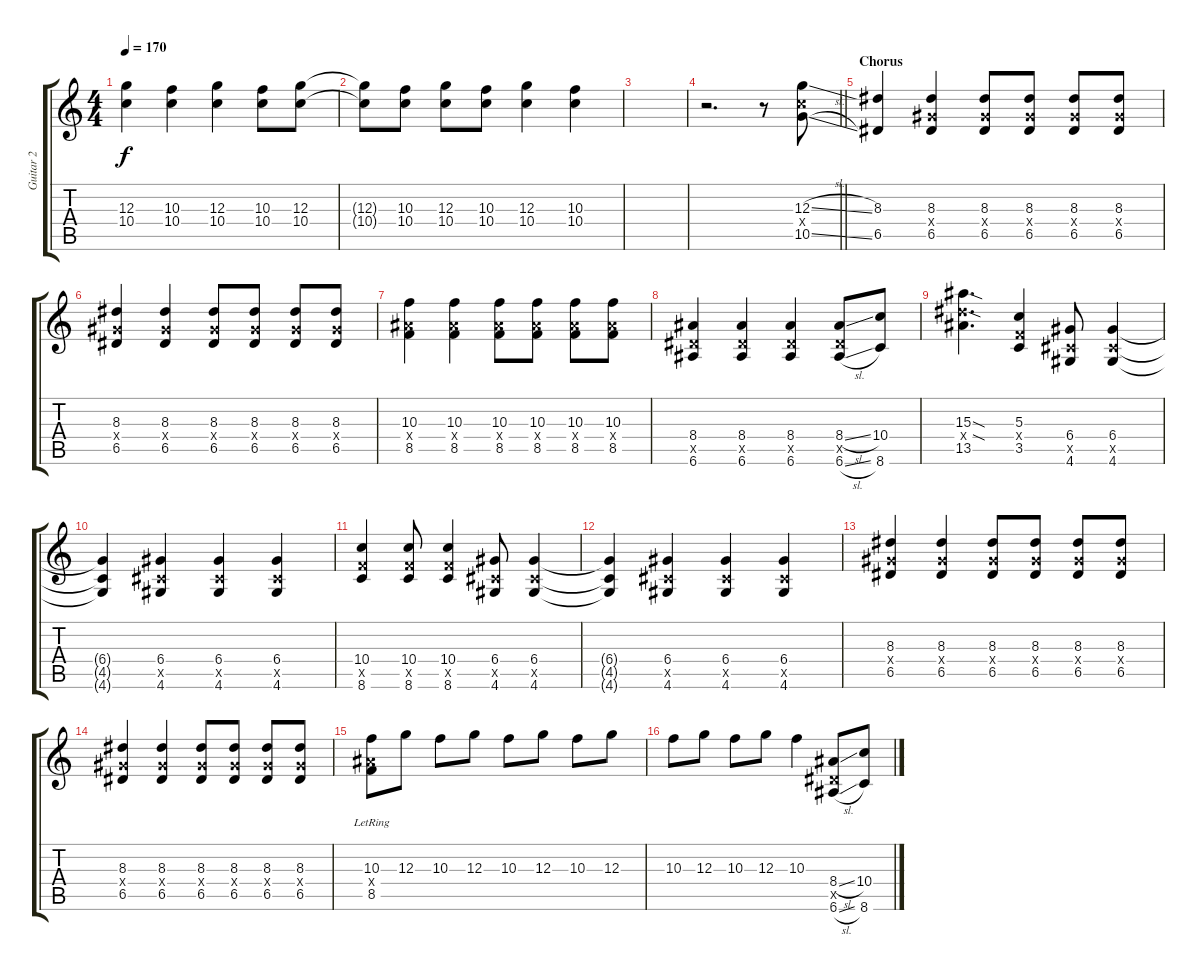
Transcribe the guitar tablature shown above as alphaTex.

\track ("Guitar 2" "Guitar 2") {instrument overdrivenguitar}
\staff {score tabs}
\tuning (E4 B3 G3 D3 A2 E2) {hide}
\ts (4 4)
\tempo 170
\clef g2
\ks c
(12.3 10.4).4{dy f} (10.3 10.4).4 (12.3 10.4).4 (10.3 10.4).8 (12.3 10.4).8 |
(12.3{t} 10.4{t}).8 (10.3 10.4).8 (12.3 10.4).8 (10.3 10.4).8 (12.3 10.4).4 (10.3 10.4).4 |
|
\barLineRight lightlight
r.2{d} r.8 (12.3{sl} 10.4{x} 10.5{sl}).8 |
\section ("" "Chorus")
(8.3 6.5).4 (8.3 6.4{x} 6.5).4 (8.3 6.4{x} 6.5).8 (8.3 6.4{x} 6.5).8 (8.3 6.4{x} 6.5).8 (8.3 6.4{x} 6.5).8 |
(8.3 6.4{x} 6.5).4 (8.3 6.4{x} 6.5).4 (8.3 6.4{x} 6.5).8 (8.3 6.4{x} 6.5).8 (8.3 6.4{x} 6.5).8 (8.3 6.4{x} 6.5).8 |
(10.3 8.4{x} 8.5).4 (10.3 8.4{x} 8.5).4 (10.3 8.4{x} 8.5).8 (10.3 8.4{x} 8.5).8 (10.3 8.4{x} 8.5).8 (10.3 8.4{x} 8.5).8 |
(8.4 6.5{x} 6.6).4 (8.4 6.5{x} 6.6).4 (8.4 6.5{x} 6.6).4 (8.4{sl} 6.5{x} 6.6{sl}).8 (10.4 8.6).8 |
(15.3{sod} 13.4{sod x} 13.5).4{d} (5.3 3.4{x} 3.5).4 (6.4 4.5{x} 4.6).8 (6.4 4.5{x} 4.6).4 |
(6.4{t} 4.5{t} 4.6{t}).4 (6.4 4.5{x} 4.6).4 (6.4 4.5{x} 4.6).4 (6.4 4.5{x} 4.6).4 |
(10.4 8.5{x} 8.6).4 (10.4 8.5{x} 8.6).8 (10.4 8.5{x} 8.6).4 (6.4 4.5{x} 4.6).8 (6.4 4.5{x} 4.6).4 |
(6.4{t} 4.5{t} 4.6{t}).4 (6.4 4.5{x} 4.6).4 (6.4 4.5{x} 4.6).4 (6.4 4.5{x} 4.6).4 |
(8.3 6.4{x} 6.5).4 (8.3 6.4{x} 6.5).4 (8.3 6.4{x} 6.5).8 (8.3 6.4{x} 6.5).8 (8.3 6.4{x} 6.5).8 (8.3 6.4{x} 6.5).8 |
(8.3 6.4{x} 6.5).4 (8.3 6.4{x} 6.5).4 (8.3 6.4{x} 6.5).8 (8.3 6.4{x} 6.5).8 (8.3 6.4{x} 6.5).8 (8.3 6.4{x} 6.5).8 |
(10.3 8.4{x} 8.5{lr}).8 12.3.8 10.3.8 12.3.8 10.3.8 12.3.8 10.3.8 12.3.8 |
10.3.8 12.3.8 10.3.8 12.3.8 10.3.4 (8.4{sl} 6.5{x} 6.6{sl}).8 (10.4 8.6).8
